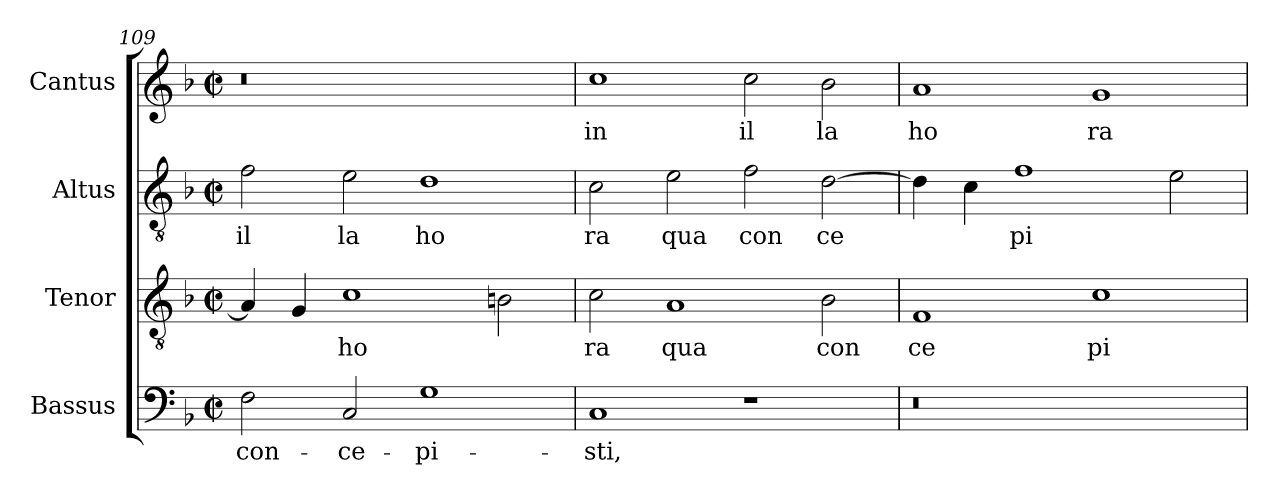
**kern	**text	**kern	**text	**kern	**text	**kern	**text
*part4	*part4	*part3	*part3	*part2	*part2	*part1	*part1
*staff4	*staff4	*staff3	*staff3	*staff2	*staff2	*staff1	*staff1
*I"Bassus	*	*I"Tenor	*	*I"Altus	*	*I"Cantus	*
!!LO:PB:g=z
*clefF4	*	*clefGv2	*	*clefGv2	*	*clefG2	*
*k[b-]	*	*k[b-]	*	*k[b-]	*	*k[b-]	*
*F:	*	*F:	*	*F:	*	*F:	*
*M2/2	*	*M2/2	*	*M2/2	*	*M2/2	*
*met(c|)	*	*met(c|)	*	*met(c|)	*	*met(c|)	*
=109	=109	=109	=109	=109	=109	=109	=109
!	!LO:LY:b:cj	!	!	!	!LO:LY:b:cj	!	!
2F\	con-	4A/]	.	2f\	il	0r	.
.	.	4G/	.	.	.	.	.
!	!LO:LY:b:cj	!	!LO:LY:b:cj	!	!LO:LY:b:cj	!	!
2C/	-ce-	1c	ho	2e\	la	.	.
!	!LO:LY:b:cj	!	!	!	!LO:LY:b:cj	!	!
1G	-pi-	.	.	1d	ho	.	.
.	.	2B\	.	.	.	.	.
=110	=110	=110	=110	=110	=110	=110	=110
!	!LO:LY:b:cj	!	!LO:LY:b:cj	!	!LO:LY:b:cj	!	!LO:LY:b:cj
1C	-sti,	2c\	ra	2c\	ra	1cc	in
!	!	!	!LO:LY:b:cj	!	!LO:LY:b:cj	!	!
.	.	1A	qua	2e\	qua	.	.
!	!	!	!	!	!LO:LY:b:cj	!	!LO:LY:b:cj
1r	.	.	.	2f\	con	2cc\	il
!	!	!	!LO:LY:b:cj	!	!LO:LY:b:cj	!	!LO:LY:b:cj
.	.	2B-\	con	[>2d\	ce	2b-\	la
=111	=111	=111	=111	=111	=111	=111	=111
!	!	!	!LO:LY:b:cj	!	!	!	!LO:LY:b:cj
0r	.	1F	ce	4d\]	.	1a	ho
.	.	.	.	4c\	.	.	.
!	!	!	!	!	!LO:LY:b:cj	!	!
.	.	.	.	1f	pi	.	.
!	!	!	!LO:LY:b:cj	!	!	!	!LO:LY:b:cj
.	.	1c	pi	.	.	1g	ra
.	.	.	.	2e\	.	.	.
=	=	=	=	=	=	=	=
*-	*-	*-	*-	*-	*-	*-	*-
